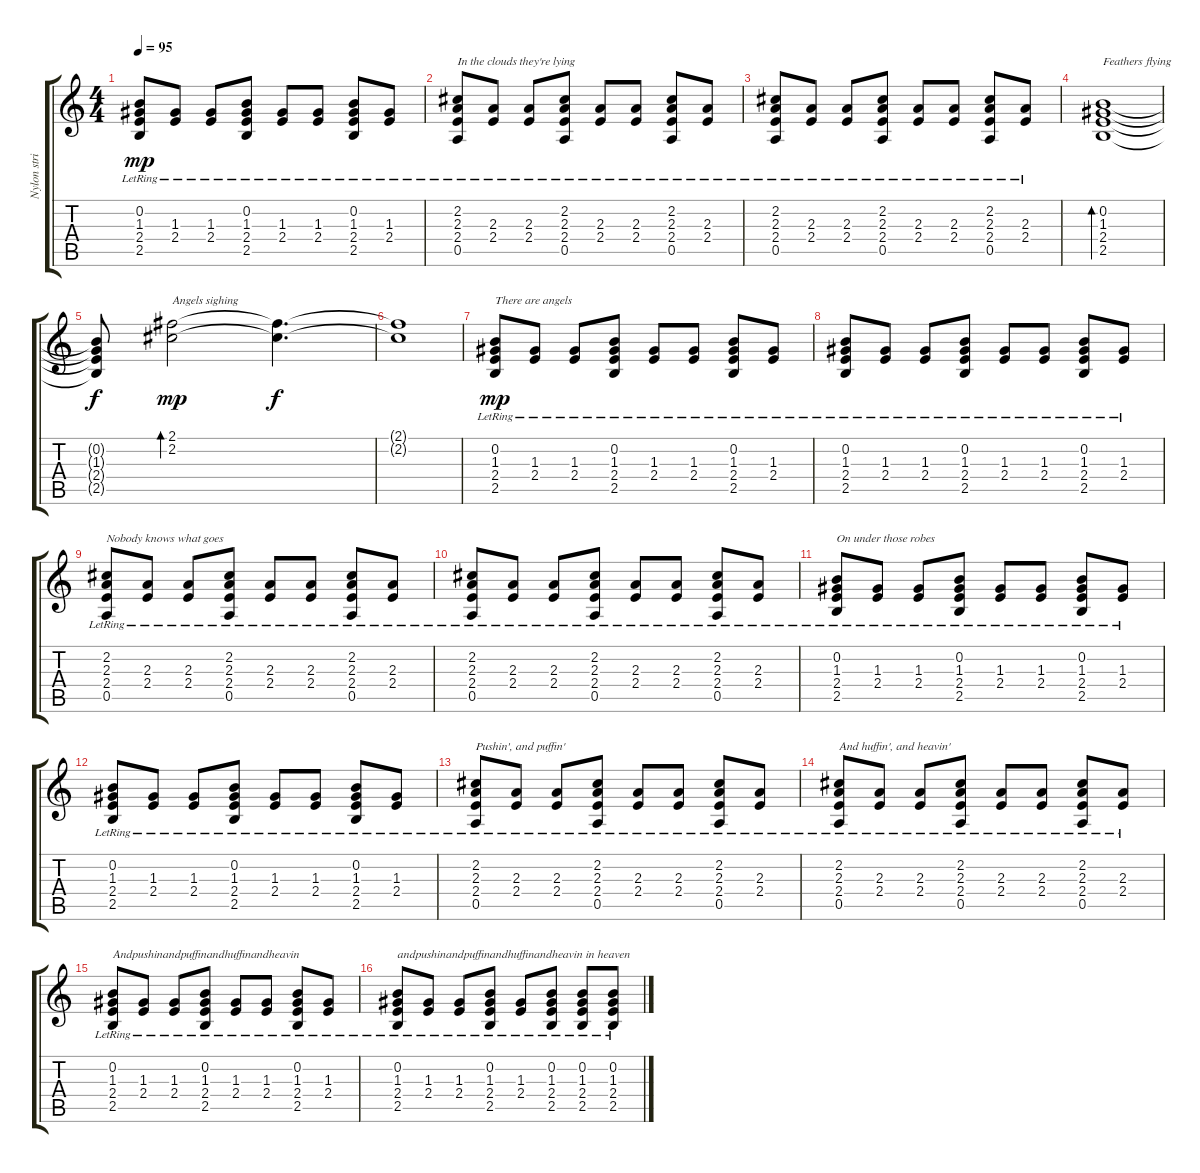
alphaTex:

\track ("Nylon string" "Nylon stri") {instrument acousticguitarnylon}
\staff {score tabs}
\tuning (E4 B3 G3 D3 A2 E2) {hide}
\ts (4 4)
\tempo 95
\clef g2
\ks c
(0.2{lr} 1.3{lr} 2.4{lr} 2.5{lr}).8{dy mp} (1.3{lr} 2.4{lr}).8 (1.3{lr} 2.4{lr}).8 (0.2{lr} 1.3{lr} 2.4{lr} 2.5{lr}).8 (1.3{lr} 2.4{lr}).8 (1.3{lr} 2.4{lr}).8 (0.2{lr} 1.3{lr} 2.4{lr} 2.5{lr}).8 (1.3{lr} 2.4{lr}).8 |
(2.2{lr} 2.3{lr} 2.4{lr} 0.5{lr}).8{txt "In the clouds they're lying"} (2.3{lr} 2.4{lr}).8 (2.3{lr} 2.4{lr}).8 (2.2{lr} 2.3{lr} 2.4{lr} 0.5{lr}).8 (2.3{lr} 2.4{lr}).8 (2.3{lr} 2.4{lr}).8 (2.2{lr} 2.3{lr} 2.4{lr} 0.5{lr}).8 (2.3{lr} 2.4{lr}).8 |
(2.2{lr} 2.3{lr} 2.4{lr} 0.5{lr}).8 (2.3{lr} 2.4{lr}).8 (2.3{lr} 2.4{lr}).8 (2.2{lr} 2.3{lr} 2.4{lr} 0.5{lr}).8 (2.3{lr} 2.4{lr}).8 (2.3{lr} 2.4{lr}).8 (2.2{lr} 2.3{lr} 2.4{lr} 0.5{lr}).8 (2.3{lr} 2.4{lr}).8 |
(0.2 1.3 2.4 2.5).1{bd 240 txt "Feathers flying"} |
(0.2{t} 1.3{t} 2.4{t} 2.5{t}).8{dy f} (2.1 2.2).2{bd 240 txt "Angels sighing" dy mp} (2.1{t} 2.2{t}).4{d dy f} |
(2.1{t} 2.2{t}).1 |
(0.2{lr} 1.3{lr} 2.4{lr} 2.5{lr}).8{txt "There are angels" dy mp} (1.3{lr} 2.4{lr}).8 (1.3{lr} 2.4{lr}).8 (0.2{lr} 1.3{lr} 2.4{lr} 2.5{lr}).8 (1.3{lr} 2.4{lr}).8 (1.3{lr} 2.4{lr}).8 (0.2{lr} 1.3{lr} 2.4{lr} 2.5{lr}).8 (1.3{lr} 2.4{lr}).8 |
(0.2{lr} 1.3{lr} 2.4{lr} 2.5{lr}).8 (1.3{lr} 2.4{lr}).8 (1.3{lr} 2.4{lr}).8 (0.2{lr} 1.3{lr} 2.4{lr} 2.5{lr}).8 (1.3{lr} 2.4{lr}).8 (1.3{lr} 2.4{lr}).8 (0.2{lr} 1.3{lr} 2.4{lr} 2.5{lr}).8 (1.3{lr} 2.4{lr}).8 |
(2.2{lr} 2.3{lr} 2.4{lr} 0.5{lr}).8{txt "Nobody knows what goes"} (2.3{lr} 2.4{lr}).8 (2.3{lr} 2.4{lr}).8 (2.2{lr} 2.3{lr} 2.4{lr} 0.5{lr}).8 (2.3{lr} 2.4{lr}).8 (2.3{lr} 2.4{lr}).8 (2.2{lr} 2.3{lr} 2.4{lr} 0.5{lr}).8 (2.3{lr} 2.4{lr}).8 |
(2.2{lr} 2.3{lr} 2.4{lr} 0.5{lr}).8 (2.3{lr} 2.4{lr}).8 (2.3{lr} 2.4{lr}).8 (2.2{lr} 2.3{lr} 2.4{lr} 0.5{lr}).8 (2.3{lr} 2.4{lr}).8 (2.3{lr} 2.4{lr}).8 (2.2{lr} 2.3{lr} 2.4{lr} 0.5{lr}).8 (2.3{lr} 2.4{lr}).8 |
(0.2{lr} 1.3{lr} 2.4{lr} 2.5{lr}).8{txt "On under those robes"} (1.3{lr} 2.4{lr}).8 (1.3{lr} 2.4{lr}).8 (0.2{lr} 1.3{lr} 2.4{lr} 2.5{lr}).8 (1.3{lr} 2.4{lr}).8 (1.3{lr} 2.4{lr}).8 (0.2{lr} 1.3{lr} 2.4{lr} 2.5{lr}).8 (1.3{lr} 2.4{lr}).8 |
(0.2{lr} 1.3{lr} 2.4{lr} 2.5{lr}).8 (1.3{lr} 2.4{lr}).8 (1.3{lr} 2.4{lr}).8 (0.2{lr} 1.3{lr} 2.4{lr} 2.5{lr}).8 (1.3{lr} 2.4{lr}).8 (1.3{lr} 2.4{lr}).8 (0.2{lr} 1.3{lr} 2.4{lr} 2.5{lr}).8 (1.3{lr} 2.4{lr}).8 |
(2.2{lr} 2.3{lr} 2.4{lr} 0.5{lr}).8{txt "Pushin', and puffin'"} (2.3{lr} 2.4{lr}).8 (2.3{lr} 2.4{lr}).8 (2.2{lr} 2.3{lr} 2.4{lr} 0.5{lr}).8 (2.3{lr} 2.4{lr}).8 (2.3{lr} 2.4{lr}).8 (2.2{lr} 2.3{lr} 2.4{lr} 0.5{lr}).8 (2.3{lr} 2.4{lr}).8 |
(2.2{lr} 2.3{lr} 2.4{lr} 0.5{lr}).8{txt "And huffin', and heavin'"} (2.3{lr} 2.4{lr}).8 (2.3{lr} 2.4{lr}).8 (2.2{lr} 2.3{lr} 2.4{lr} 0.5{lr}).8 (2.3{lr} 2.4{lr}).8 (2.3{lr} 2.4{lr}).8 (2.2{lr} 2.3{lr} 2.4{lr} 0.5{lr}).8 (2.3{lr} 2.4{lr}).8 |
(0.2{lr} 1.3{lr} 2.4{lr} 2.5{lr}).8{txt "Andpushinandpuffinandhuffinandheavin"} (1.3{lr} 2.4{lr}).8 (1.3{lr} 2.4{lr}).8 (0.2{lr} 1.3{lr} 2.4{lr} 2.5{lr}).8 (1.3{lr} 2.4{lr}).8 (1.3{lr} 2.4{lr}).8 (0.2{lr} 1.3{lr} 2.4{lr} 2.5{lr}).8 (1.3{lr} 2.4{lr}).8 |
(0.2{lr} 1.3{lr} 2.4{lr} 2.5{lr}).8{txt "andpushinandpuffinandhuffinandheavin in heaven"} (1.3{lr} 2.4{lr}).8 (1.3{lr} 2.4{lr}).8 (0.2{lr} 1.3{lr} 2.4{lr} 2.5{lr}).8 (1.3{lr} 2.4{lr}).8 (0.2{lr} 1.3{lr} 2.4{lr} 2.5{lr}).8 (0.2{lr} 1.3{lr} 2.4{lr} 2.5{lr}).8 (0.2{lr} 1.3{lr} 2.4{lr} 2.5{lr}).8
